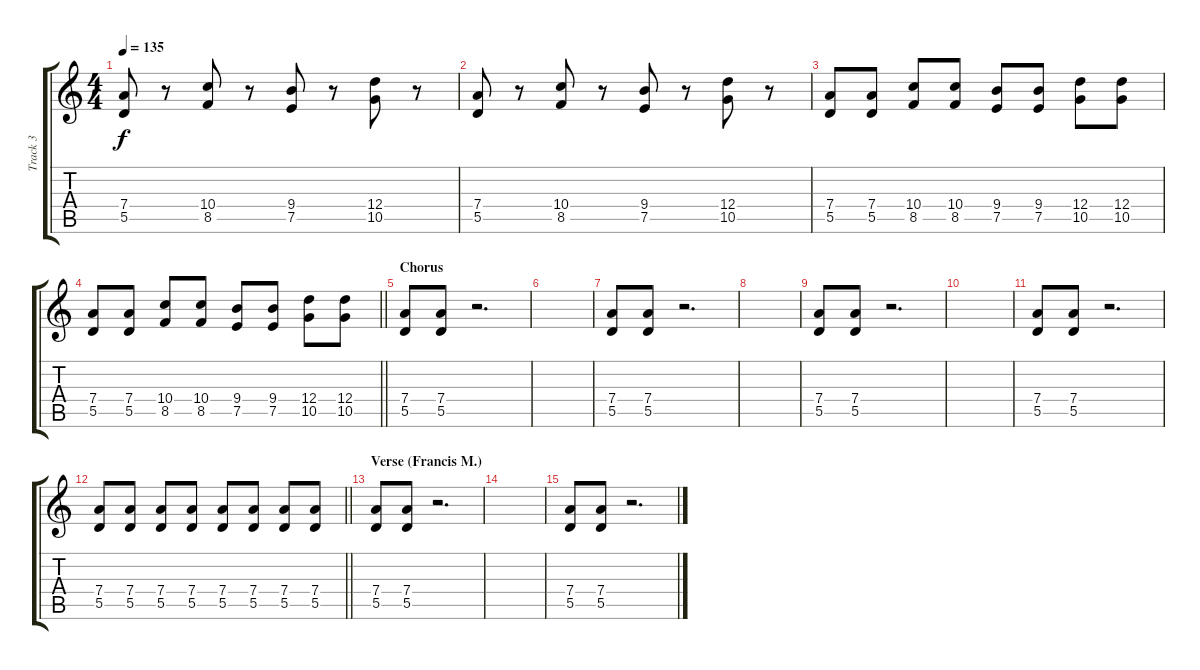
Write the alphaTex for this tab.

\track ("Track 3" "Track 3") {instrument distortionguitar}
\staff {score tabs}
\tuning (E4 B3 G3 D3 A2 E2) {hide}
\ts (4 4)
\tempo 135
\clef g2
\ks c
(7.4 5.5).8{dy f} r.8 (10.4 8.5).8 r.8 (9.4 7.5).8 r.8 (12.4 10.5).8 r.8 |
(7.4 5.5).8 r.8 (10.4 8.5).8 r.8 (9.4 7.5).8 r.8 (12.4 10.5).8 r.8 |
(7.4 5.5).8 (7.4 5.5).8 (10.4 8.5).8 (10.4 8.5).8 (9.4 7.5).8 (9.4 7.5).8 (12.4 10.5).8 (12.4 10.5).8 |
\barLineRight lightlight
(7.4 5.5).8 (7.4 5.5).8 (10.4 8.5).8 (10.4 8.5).8 (9.4 7.5).8 (9.4 7.5).8 (12.4 10.5).8 (12.4 10.5).8 |
\section ("" "Chorus")
(7.4 5.5).8 (7.4 5.5).8 r.2{d} |
|
(7.4 5.5).8 (7.4 5.5).8 r.2{d} |
|
(7.4 5.5).8 (7.4 5.5).8 r.2{d} |
|
(7.4 5.5).8 (7.4 5.5).8 r.2{d} |
\barLineRight lightlight
(7.4 5.5).8 (7.4 5.5).8 (7.4 5.5).8 (7.4 5.5).8 (7.4 5.5).8 (7.4 5.5).8 (7.4 5.5).8 (7.4 5.5).8 |
\section ("" "Verse (Francis M.)")
(7.4 5.5).8 (7.4 5.5).8 r.2{d} |
|
(7.4 5.5).8 (7.4 5.5).8 r.2{d}
